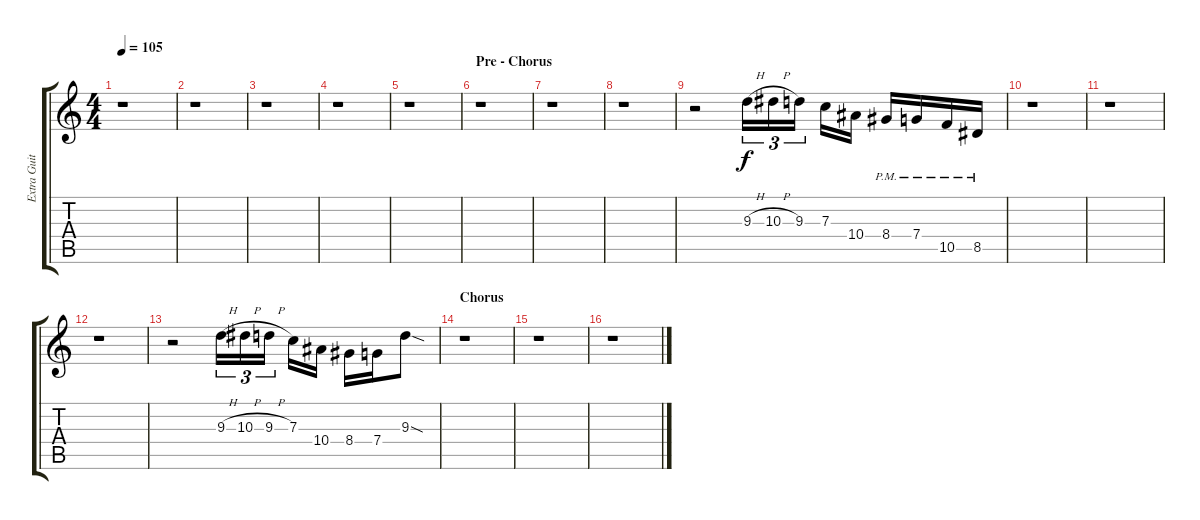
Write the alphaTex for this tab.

\track ("Extra Guitar" "Extra Guit") {instrument distortionguitar}
\staff {score tabs}
\tuning (D4 A3 F3 C3 G2 D2) {hide}
\ts (4 4)
\tempo 105
\clef g2
\ks c
r.1{dy f} |
r.1 |
r.1 |
r.1 |
r.1 |
\section ("" "Pre - Chorus")
r.1 |
r.1 |
r.1 |
r.2 9.3{h}.16{tu (3 2)} 10.3{h}.16{tu (3 2)} 9.3.16{tu (3 2)} 7.3.16 10.4.16 8.4{pm}.16 7.4{pm}.16 10.5{pm}.16 8.5{pm}.16 |
r.1 |
r.1 |
r.1 |
r.2 9.3{h}.16{tu (3 2)} 10.3{h}.16{tu (3 2)} 9.3{h}.16{tu (3 2)} 7.3.16 10.4.16 8.4.16 7.4.16 9.3{sod}.8 |
\section ("" "Chorus")
r.1 |
r.1 |
r.1
